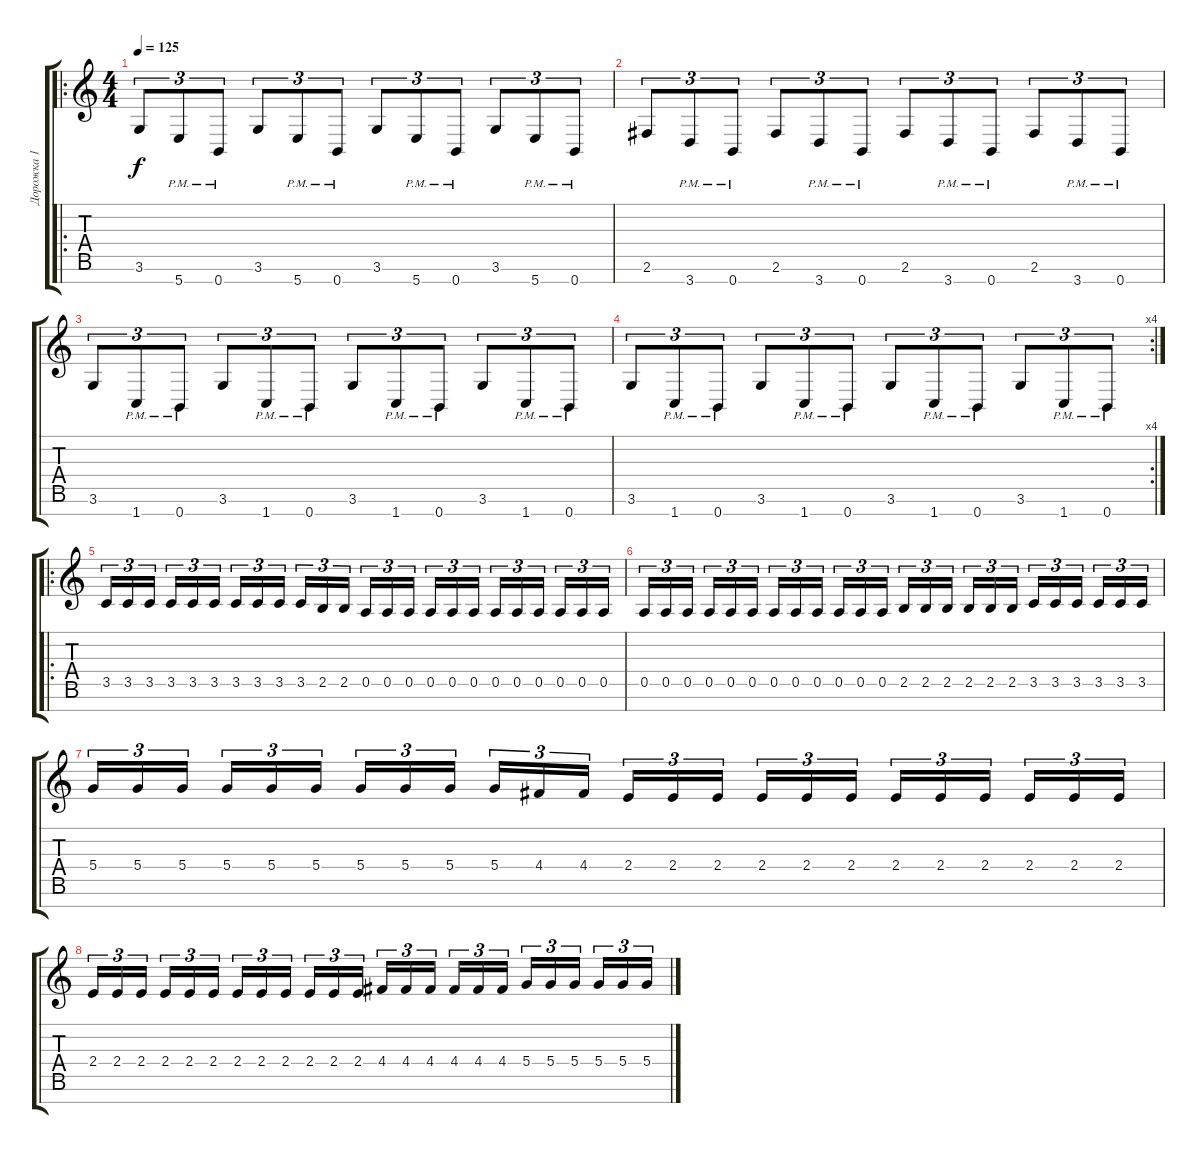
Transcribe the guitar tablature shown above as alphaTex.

\track ("Дорожка 1" "Дорожка 1") {instrument distortionguitar}
\staff {score tabs}
\tuning (E4 B3 G3 D3 A2 E2 B1) {hide}
\ro
\ts (4 4)
\tempo 125
\clef g2
\ks c
3.6.8{tu (3 2) dy f} 5.7{pm}.8{tu (3 2)} 0.7{pm}.8{tu (3 2)} 3.6.8{tu (3 2)} 5.7{pm}.8{tu (3 2)} 0.7{pm}.8{tu (3 2)} 3.6.8{tu (3 2)} 5.7{pm}.8{tu (3 2)} 0.7{pm}.8{tu (3 2)} 3.6.8{tu (3 2)} 5.7{pm}.8{tu (3 2)} 0.7{pm}.8{tu (3 2)} |
2.6.8{tu (3 2)} 3.7{pm}.8{tu (3 2)} 0.7{pm}.8{tu (3 2)} 2.6.8{tu (3 2)} 3.7{pm}.8{tu (3 2)} 0.7{pm}.8{tu (3 2)} 2.6.8{tu (3 2)} 3.7{pm}.8{tu (3 2)} 0.7{pm}.8{tu (3 2)} 2.6.8{tu (3 2)} 3.7{pm}.8{tu (3 2)} 0.7{pm}.8{tu (3 2)} |
3.6.8{tu (3 2)} 1.7{pm}.8{tu (3 2)} 0.7{pm}.8{tu (3 2)} 3.6.8{tu (3 2)} 1.7{pm}.8{tu (3 2)} 0.7{pm}.8{tu (3 2)} 3.6.8{tu (3 2)} 1.7{pm}.8{tu (3 2)} 0.7{pm}.8{tu (3 2)} 3.6.8{tu (3 2)} 1.7{pm}.8{tu (3 2)} 0.7{pm}.8{tu (3 2)} |
\rc 4
3.6.8{tu (3 2)} 1.7{pm}.8{tu (3 2)} 0.7{pm}.8{tu (3 2)} 3.6.8{tu (3 2)} 1.7{pm}.8{tu (3 2)} 0.7{pm}.8{tu (3 2)} 3.6.8{tu (3 2)} 1.7{pm}.8{tu (3 2)} 0.7{pm}.8{tu (3 2)} 3.6.8{tu (3 2)} 1.7{pm}.8{tu (3 2)} 0.7{pm}.8{tu (3 2)} |
\ro
3.5.16{tu (3 2)} 3.5.16{tu (3 2)} 3.5.16{tu (3 2) beam splitsecondary} 3.5.16{tu (3 2)} 3.5.16{tu (3 2)} 3.5.16{tu (3 2)} 3.5.16{tu (3 2)} 3.5.16{tu (3 2)} 3.5.16{tu (3 2) beam splitsecondary} 3.5.16{tu (3 2)} 2.5.16{tu (3 2)} 2.5.16{tu (3 2)} 0.5.16{tu (3 2)} 0.5.16{tu (3 2)} 0.5.16{tu (3 2) beam splitsecondary} 0.5.16{tu (3 2)} 0.5.16{tu (3 2)} 0.5.16{tu (3 2)} 0.5.16{tu (3 2)} 0.5.16{tu (3 2)} 0.5.16{tu (3 2) beam splitsecondary} 0.5.16{tu (3 2)} 0.5.16{tu (3 2)} 0.5.16{tu (3 2)} |
0.5.16{tu (3 2)} 0.5.16{tu (3 2)} 0.5.16{tu (3 2) beam splitsecondary} 0.5.16{tu (3 2)} 0.5.16{tu (3 2)} 0.5.16{tu (3 2)} 0.5.16{tu (3 2)} 0.5.16{tu (3 2)} 0.5.16{tu (3 2) beam splitsecondary} 0.5.16{tu (3 2)} 0.5.16{tu (3 2)} 0.5.16{tu (3 2)} 2.5.16{tu (3 2)} 2.5.16{tu (3 2)} 2.5.16{tu (3 2) beam splitsecondary} 2.5.16{tu (3 2)} 2.5.16{tu (3 2)} 2.5.16{tu (3 2)} 3.5.16{tu (3 2)} 3.5.16{tu (3 2)} 3.5.16{tu (3 2) beam splitsecondary} 3.5.16{tu (3 2)} 3.5.16{tu (3 2)} 3.5.16{tu (3 2)} |
5.4.16{tu (3 2)} 5.4.16{tu (3 2)} 5.4.16{tu (3 2) beam splitsecondary} 5.4.16{tu (3 2)} 5.4.16{tu (3 2)} 5.4.16{tu (3 2)} 5.4.16{tu (3 2)} 5.4.16{tu (3 2)} 5.4.16{tu (3 2) beam splitsecondary} 5.4.16{tu (3 2)} 4.4.16{tu (3 2)} 4.4.16{tu (3 2)} 2.4.16{tu (3 2)} 2.4.16{tu (3 2)} 2.4.16{tu (3 2) beam splitsecondary} 2.4.16{tu (3 2)} 2.4.16{tu (3 2)} 2.4.16{tu (3 2)} 2.4.16{tu (3 2)} 2.4.16{tu (3 2)} 2.4.16{tu (3 2) beam splitsecondary} 2.4.16{tu (3 2)} 2.4.16{tu (3 2)} 2.4.16{tu (3 2)} |
2.4.16{tu (3 2)} 2.4.16{tu (3 2)} 2.4.16{tu (3 2) beam splitsecondary} 2.4.16{tu (3 2)} 2.4.16{tu (3 2)} 2.4.16{tu (3 2)} 2.4.16{tu (3 2)} 2.4.16{tu (3 2)} 2.4.16{tu (3 2) beam splitsecondary} 2.4.16{tu (3 2)} 2.4.16{tu (3 2)} 2.4.16{tu (3 2)} 4.4.16{tu (3 2)} 4.4.16{tu (3 2)} 4.4.16{tu (3 2) beam splitsecondary} 4.4.16{tu (3 2)} 4.4.16{tu (3 2)} 4.4.16{tu (3 2)} 5.4.16{tu (3 2)} 5.4.16{tu (3 2)} 5.4.16{tu (3 2) beam splitsecondary} 5.4.16{tu (3 2)} 5.4.16{tu (3 2)} 5.4.16{tu (3 2)}
